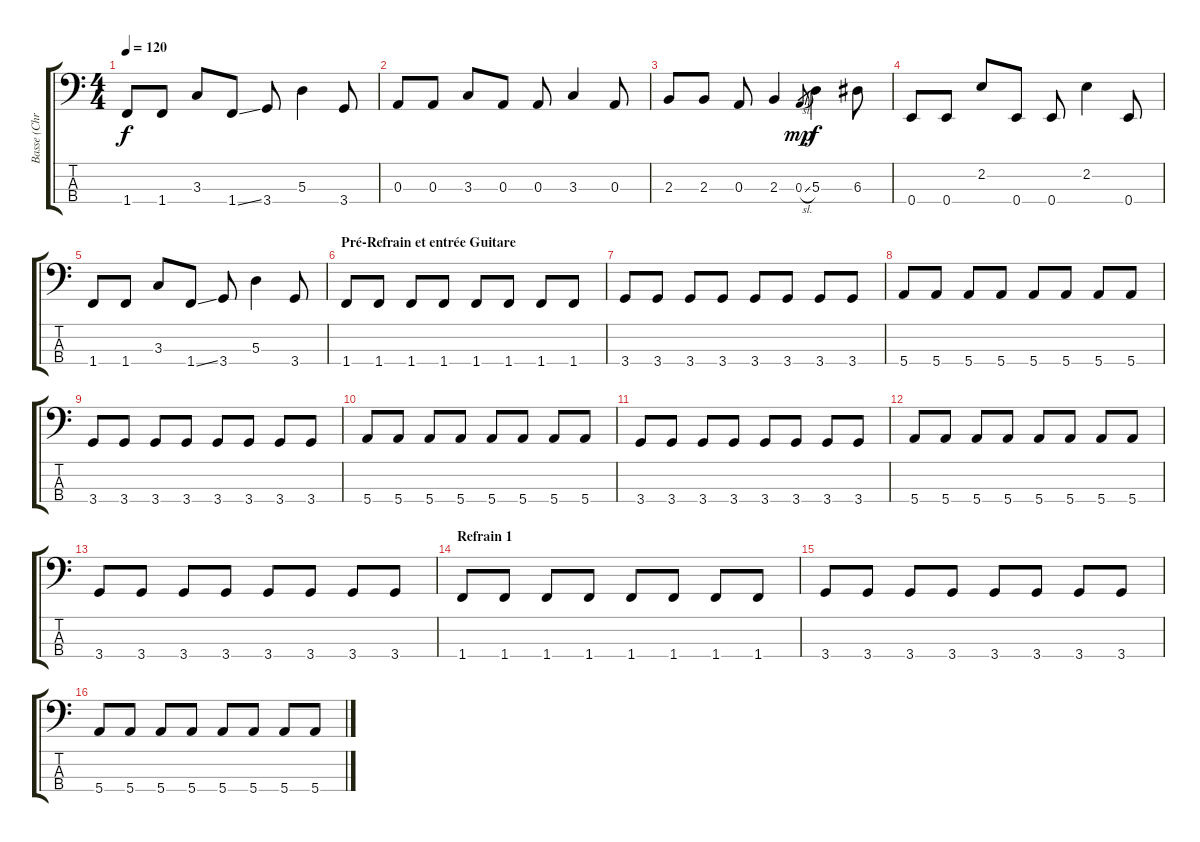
\track ("Basse (Christopher Wolstenholme)" "Basse (Chr") {instrument electricbassfinger}
\staff {score tabs}
\tuning (G2 D2 A1 E1) {hide}
\ts (4 4)
\tempo 120
\clef f4
\ks c
1.4.8{dy f} 1.4.8 3.3.8 1.4{ss}.8 3.4.8 5.3.4 3.4.8 |
0.3.8 0.3.8 3.3.8 0.3.8 0.3.8 3.3.4 0.3.8 |
2.3.8 2.3.8 0.3.8 2.3.4 0.3{sl}.8{gr dy mp} 5.3.4{dy f} 6.3.8 |
0.4.8 0.4.8 2.2.8 0.4.8 0.4.8 2.2.4 0.4.8 |
1.4.8 1.4.8 3.3.8 1.4{ss}.8 3.4.8 5.3.4 3.4.8 |
\section ("" "Pré-Refrain et entrée Guitare")
1.4.8 1.4.8 1.4.8 1.4.8 1.4.8 1.4.8 1.4.8 1.4.8 |
3.4.8 3.4.8 3.4.8 3.4.8 3.4.8 3.4.8 3.4.8 3.4.8 |
5.4.8 5.4.8 5.4.8 5.4.8 5.4.8 5.4.8 5.4.8 5.4.8 |
3.4.8 3.4.8 3.4.8 3.4.8 3.4.8 3.4.8 3.4.8 3.4.8 |
5.4.8 5.4.8 5.4.8 5.4.8 5.4.8 5.4.8 5.4.8 5.4.8 |
3.4.8 3.4.8 3.4.8 3.4.8 3.4.8 3.4.8 3.4.8 3.4.8 |
5.4.8 5.4.8 5.4.8 5.4.8 5.4.8 5.4.8 5.4.8 5.4.8 |
3.4.8 3.4.8 3.4.8 3.4.8 3.4.8 3.4.8 3.4.8 3.4.8 |
\section ("" "Refrain 1")
1.4.8 1.4.8 1.4.8 1.4.8 1.4.8 1.4.8 1.4.8 1.4.8 |
3.4.8 3.4.8 3.4.8 3.4.8 3.4.8 3.4.8 3.4.8 3.4.8 |
5.4.8 5.4.8 5.4.8 5.4.8 5.4.8 5.4.8 5.4.8 5.4.8
